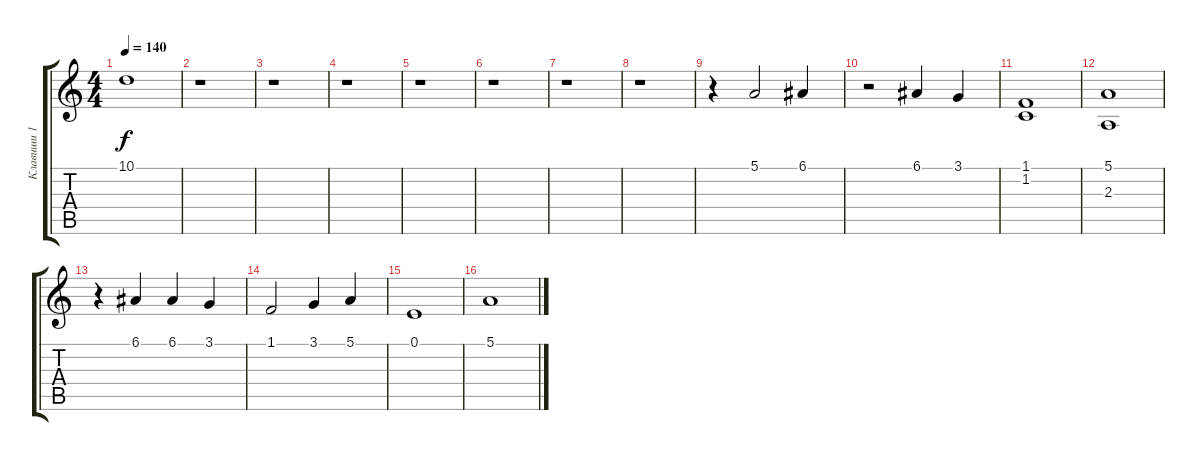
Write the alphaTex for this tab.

\track ("Клавиши 1" "Клавиши 1") {instrument choiraahs}
\staff {score tabs}
\tuning (E4 B3 G3 D3 A2 E2) {hide}
\ts (4 4)
\tempo 140
\clef g2
\ks c
10.1.1{dy f} |
r.1 |
r.1 |
r.1 |
r.1 |
r.1 |
r.1 |
r.1 |
r.4 5.1.2 6.1.4 |
r.2 6.1.4 3.1.4 |
(1.1 1.2).1 |
(5.1 2.3).1 |
r.4 6.1.4 6.1.4 3.1.4 |
1.1.2 3.1.4 5.1.4 |
0.1.1 |
5.1.1
